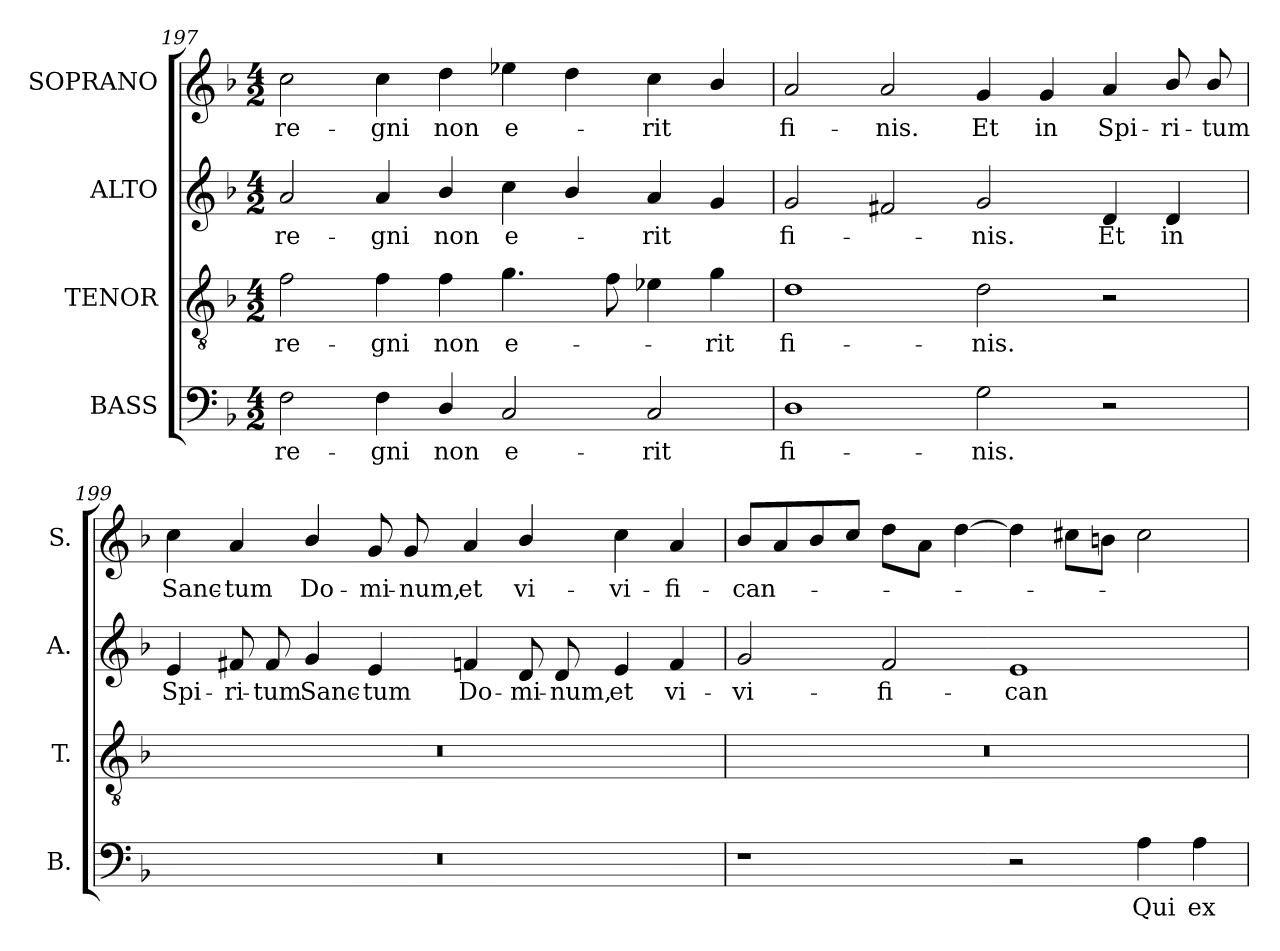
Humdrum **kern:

**kern	**text	**kern	**text	**kern	**text	**kern	**text
*part4	*part4	*part3	*part3	*part2	*part2	*part1	*part1
*staff4	*staff4	*staff3	*staff3	*staff2	*staff2	*staff1	*staff1
*I"BASS	*	*I"TENOR	*	*I"ALTO	*	*I"SOPRANO	*
*I'B.	*	*I'T.	*	*I'A.	*	*I'S.	*
*clefF4	*	*clefGv2	*	*clefG2	*	*clefG2	*
*	*	*ITrd7c12	*	*	*	*	*
*k[b-]	*	*k[b-]	*	*k[b-]	*	*k[b-]	*
*F:	*	*F:	*	*F:	*	*F:	*
*M4/2	*	*M4/2	*	*M4/2	*	*M4/2	*
=197	=197	=197	=197	=197	=197	=197	=197
!	!LO:LY:b:color=#000000	!	!	!	!	!	!
!	!	!	!LO:LY:b:color=#000000	!	!	!	!
!	!	!	!	!	!LO:LY:b:color=#000000	!	!
!	!	!	!	!	!	!	!LO:LY:b:color=#000000
2Fi\	re-	2Fi\	re-	2ai/	re-	2cci\	re-
!	!LO:LY:b:color=#000000	!	!	!	!	!	!
!	!	!	!LO:LY:b:color=#000000	!	!	!	!
!	!	!	!	!	!LO:LY:b:color=#000000	!	!
!	!	!	!	!	!	!	!LO:LY:b:color=#000000
4Fi\	-gni	4Fi\	-gni	4ai/	-gni	4cci\	-gni
!	!LO:LY:b:color=#000000	!	!	!	!	!	!
!	!	!	!LO:LY:b:color=#000000	!	!	!	!
!	!	!	!	!	!LO:LY:b:color=#000000	!	!
!	!	!	!	!	!	!	!LO:LY:b:color=#000000
4Di/	non	4Fi\	non	4b-i/	non	4ddi\	non
!	!LO:LY:b:color=#000000	!	!	!	!	!	!
!	!	!	!LO:LY:b:color=#000000	!	!	!	!
!	!	!	!	!	!LO:LY:b:color=#000000	!	!
!	!	!	!	!	!	!	!LO:LY:b:color=#000000
2Ci/	e-	4.Gi\	e-	4cci\	e-	4ee-Xi\	e-
.	.	.	.	4b-i/	.	4ddi\	.
.	.	8Fi\	.	.	.	.	.
!	!LO:LY:b:color=#000000	!	!	!	!	!	!
!	!	!	!	!	!LO:LY:b:color=#000000	!	!
!	!	!	!	!	!	!	!LO:LY:b:color=#000000
2Ci/	-rit	4E-Xi\	.	4ai/	-rit	4cci\	-rit
!	!	!	!LO:LY:b:color=#000000	!	!	!	!
.	.	4Gi\	-rit	4gi/	.	4b-i/	.
!!LO:LB:g=z
=198	=198	=198	=198	=198	=198	=198	=198
!	!LO:LY:b:color=#000000	!	!	!	!	!	!
!	!	!	!LO:LY:b:color=#000000	!	!	!	!
!	!	!	!	!	!LO:LY:b:color=#000000	!	!
!	!	!	!	!	!	!	!LO:LY:b:color=#000000
1Di	fi-	1Di	fi-	2gi/	fi-	2ai/	fi-
!	!	!	!	!	!	!	!LO:LY:b:color=#000000
.	.	.	.	2f#Xi/	.	2ai/	-nis.
!	!LO:LY:b:color=#000000	!	!	!	!	!	!
!	!	!	!LO:LY:b:color=#000000	!	!	!	!
!	!	!	!	!	!LO:LY:b:color=#000000	!	!
!	!	!	!	!	!	!	!LO:LY:b:color=#000000
2Gi\	-nis.	2Di\	-nis.	2gi/	-nis.	4gi/	Et
!	!	!	!	!	!	!	!LO:LY:b:color=#000000
.	.	.	.	.	.	4gi/	in
!	!	!	!	!	!LO:LY:b:color=#000000	!	!
!	!	!	!	!	!	!	!LO:LY:b:color=#000000
2r	.	2r	.	4di/	Et	4ai/	Spi-
!	!	!	!	!	!LO:LY:b:color=#000000	!	!
!	!	!	!	!	!	!	!LO:LY:b:color=#000000
.	.	.	.	4di/	in	8b-i/	-ri-
!	!	!	!	!	!	!	!LO:LY:b:color=#000000
.	.	.	.	.	.	8b-i/	-tum
=199	=199	=199	=199	=199	=199	=199	=199
!LO:N:vis=1	!	!LO:N:vis=1	!	!	!	!	!
!	!	!	!	!	!LO:LY:b:color=#000000	!	!
!	!	!	!	!	!	!	!LO:LY:b:color=#000000
0r	.	0r	.	4ei/	Spi-	4cci\	Sanc-
!	!	!	!	!	!LO:LY:b:color=#000000	!	!
!	!	!	!	!	!	!	!LO:LY:b:color=#000000
.	.	.	.	8f#Xi/	-ri-	4ai/	-tum
!	!	!	!	!	!LO:LY:b:color=#000000	!	!
.	.	.	.	8f#i/	-tum	.	.
!	!	!	!	!	!LO:LY:b:color=#000000	!	!
!	!	!	!	!	!	!	!LO:LY:b:color=#000000
.	.	.	.	4gi/	Sanc-	4b-i/	Do-
!	!	!	!	!	!LO:LY:b:color=#000000	!	!
!	!	!	!	!	!	!	!LO:LY:b:color=#000000
.	.	.	.	4ei/	-tum	8gi/	-mi-
!	!	!	!	!	!	!	!LO:LY:b:color=#000000
.	.	.	.	.	.	8gi/	-num,
!	!	!	!	!	!LO:LY:b:color=#000000	!	!
!	!	!	!	!	!	!	!LO:LY:b:color=#000000
.	.	.	.	4fni/	Do-	4ai/	et
!	!	!	!	!	!LO:LY:b:color=#000000	!	!
!	!	!	!	!	!	!	!LO:LY:b:color=#000000
.	.	.	.	8di/	-mi-	4b-i/	vi-
!	!	!	!	!	!LO:LY:b:color=#000000	!	!
.	.	.	.	8di/	-num,	.	.
!	!	!	!	!	!LO:LY:b:color=#000000	!	!
!	!	!	!	!	!	!	!LO:LY:b:color=#000000
.	.	.	.	4ei/	et	4cci\	-vi-
!	!	!	!	!	!LO:LY:b:color=#000000	!	!
!	!	!	!	!	!	!	!LO:LY:b:color=#000000
.	.	.	.	4fi/	vi-	4ai/	-fi-
=200	=200	=200	=200	=200	=200	=200	=200
!	!	!LO:N:vis=1	!	!	!	!	!
!	!	!	!	!	!LO:LY:b:color=#000000	!	!
!	!	!	!	!	!	!	!LO:LY:b:color=#000000
1r	.	0r	.	2gi/	-vi-	8b-i/L	-can-
.	.	.	.	.	.	8ai/	.
.	.	.	.	.	.	8b-i/	.
.	.	.	.	.	.	8cci/J	.
!	!	!	!	!	!LO:LY:b:color=#000000	!	!
.	.	.	.	2fi/	-fi-	8ddi\L	.
.	.	.	.	.	.	8ai\J	.
.	.	.	.	.	.	[4ddi\	.
!	!	!	!	!	!LO:LY:b:color=#000000	!	!
2r	.	.	.	1ei	-can-	4ddi\]	.
.	.	.	.	.	.	8cc#Xi\L	.
.	.	.	.	.	.	8bni\J	.
!	!LO:LY:b:color=#000000	!	!	!	!	!	!
4Ai\	Qui	.	.	.	.	2cc#i\	.
!	!LO:LY:b:color=#000000	!	!	!	!	!	!
4Ai\	ex	.	.	.	.	.	.
=	=	=	=	=	=	=	=
*-	*-	*-	*-	*-	*-	*-	*-
